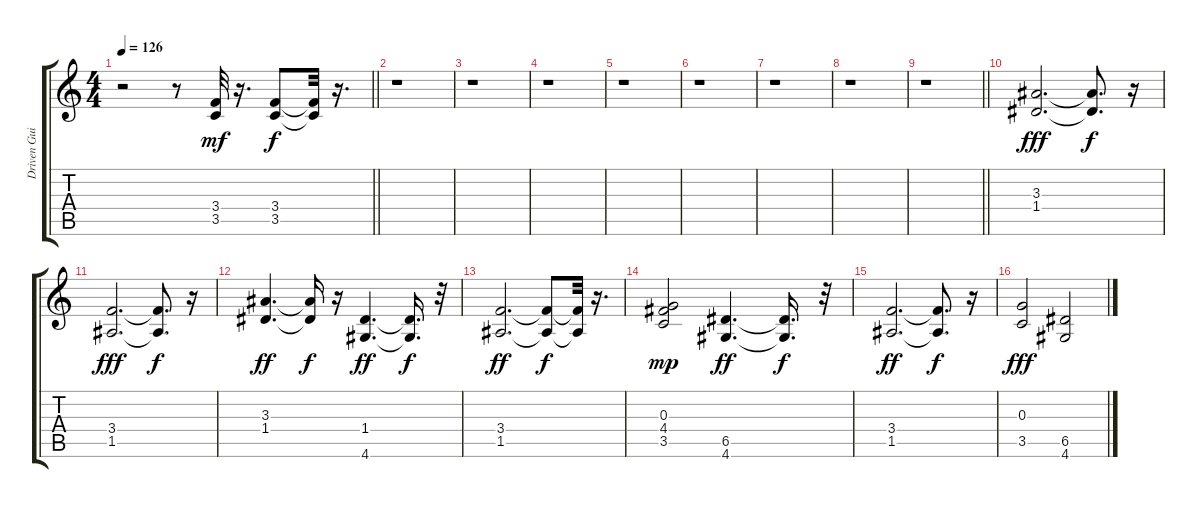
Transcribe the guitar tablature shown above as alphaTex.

\track ("Driven Guitar       " "Driven Gui") {instrument overdrivenguitar}
\staff {score tabs}
\tuning (E4 B3 G3 D3 A2 E2) {hide}
\ts (4 4)
\tempo 126
\clef g2
\barLineRight lightlight
\ks c
r.2{dy f} r.8 (3.4 3.5).32{dy mf} r.16{d} (3.4 3.5).8{dy f} (3.4{t} 3.5{t}).32 r.16{d} |
r.1 |
r.1 |
r.1 |
r.1 |
r.1 |
r.1 |
r.1 |
\barLineRight lightlight
r.1 |
(3.3 1.4).2{d dy fff} (3.3{t} 1.4{t}).8{d dy f} r.16 |
(3.4 1.5).2{d dy fff} (3.4{t} 1.5{t}).8{d dy f} r.16 |
(3.3 1.4).4{d dy ff} (3.3{t} 1.4{t}).16{dy f} r.16 (1.4 4.6).4{d dy ff} (1.4{t} 4.6{t}).16{d dy f} r.32 |
(3.4 1.5).2{d dy ff} (3.4{t} 1.5{t}).8{dy f} (3.4{t} 1.5{t}).32 r.16{d} |
(0.3 4.4 3.5).2{dy mp} (6.5 4.6).4{d dy ff} (6.5{t} 4.6{t}).16{d dy f} r.32 |
(3.4 1.5).2{d dy ff} (3.4{t} 1.5{t}).8{d dy f} r.16 |
(0.3 3.5).2{dy fff} (6.5 4.6).2
